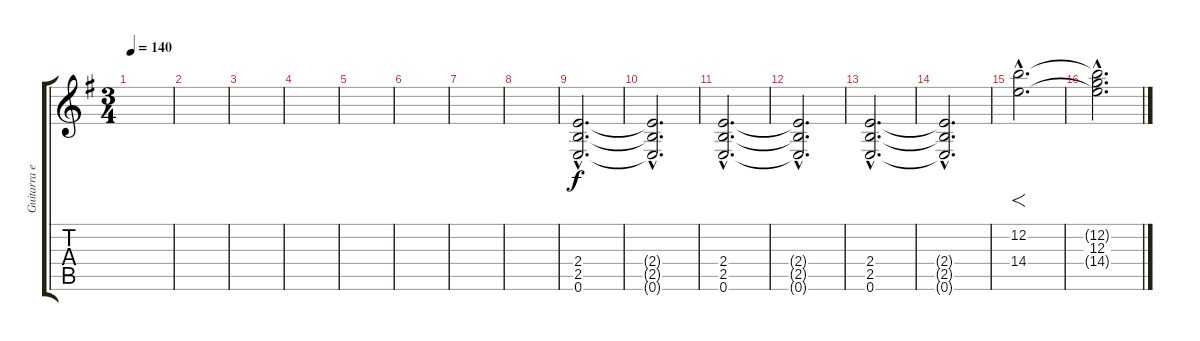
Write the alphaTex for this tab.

\track ("Guitarra extra" "Guitarra e") {instrument distortionguitar}
\staff {score tabs}
\tuning (E4 B3 G3 D3 A2 E2) {hide}
\ts (3 4)
\tempo 140
\clef g2
\ks g
|
|
|
|
|
|
|
|
(2.4{hac} 2.5{hac} 0.6{hac}).2{d} |
(2.4{hac t} 2.5{hac t} 0.6{hac t}).2{d} |
(2.4{hac} 2.5{hac} 0.6{hac}).2{d} |
(2.4{hac t} 2.5{hac t} 0.6{hac t}).2{d} |
(2.4{hac} 2.5{hac} 0.6{hac}).2{d} |
(2.4{hac t} 2.5{hac t} 0.6{hac t}).2{d} |
(12.2{hac} 14.4{hac}).2{f d} |
(12.2{hac t} 12.3{hac} 14.4{hac t}).2{d}
